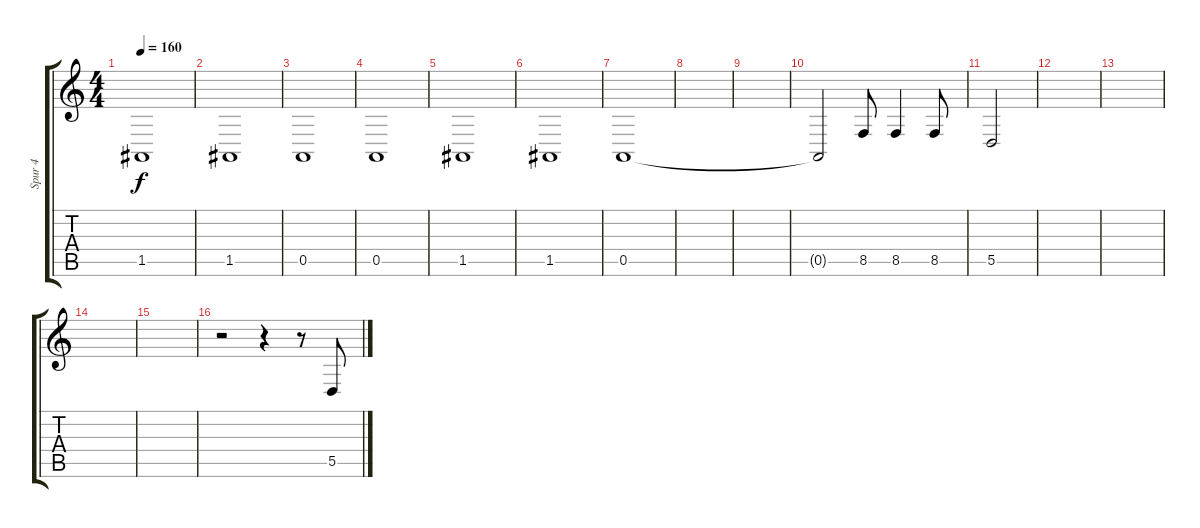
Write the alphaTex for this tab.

\track ("Spur 4" "Spur 4") {instrument tenorsax}
\staff {score tabs}
\tuning (E4 B3 G3 D3 A2 E2) {hide}
\ts (4 4)
\tempo 160
\clef g2
\ks c
1.5.1{dy f} |
1.5.1 |
0.5.1 |
0.5.1 |
1.5.1 |
1.5.1 |
0.5.1 |
|
|
0.5{t}.2 8.5.8 8.5.4 8.5.8 |
5.5.2 |
|
|
|
|
r.2 r.4 r.8 5.5.8
